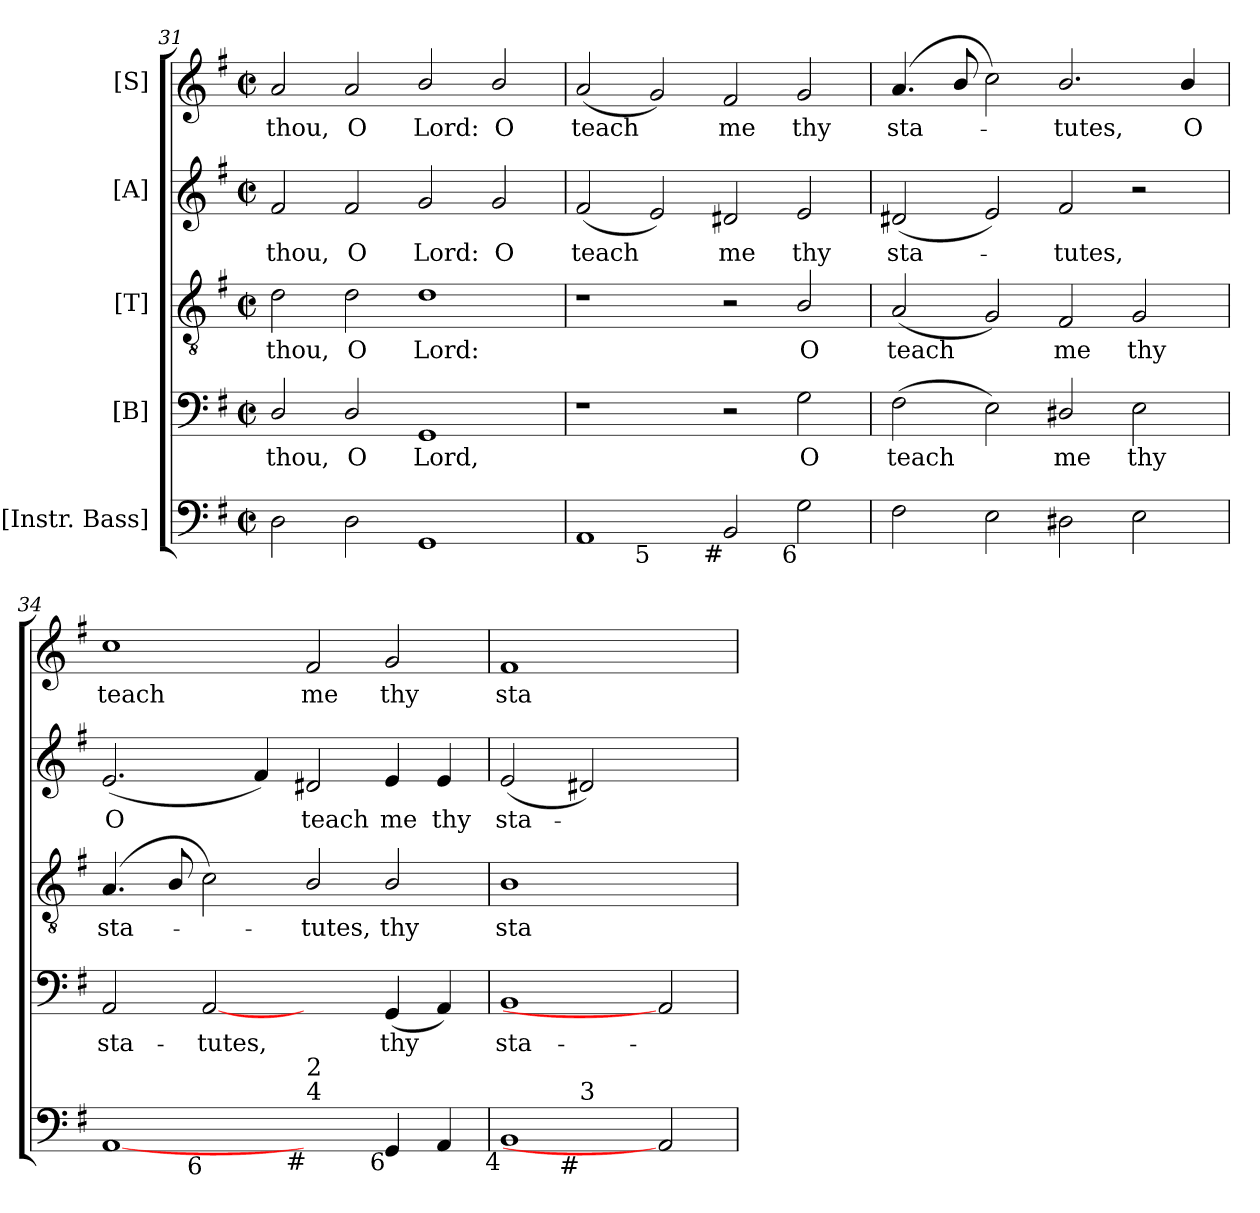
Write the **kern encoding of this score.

**kern	**kern	**text	**kern	**text	**kern	**text	**kern	**text
*part5	*part4	*part4	*part3	*part3	*part2	*part2	*part1	*part1
*staff5	*staff4	*staff4	*staff3	*staff3	*staff2	*staff2	*staff1	*staff1
*I"[Instr. Bass]	*I"[B]	*	*I"[T]	*	*I"[A]	*	*I"[S]	*
!!LO:LB:g=z
*clefF4	*clefF4	*	*clefGv2	*	*clefG2	*	*clefG2	*
*	*	*	*ITrd7c12	*	*	*	*	*
*k[f#]	*k[f#]	*	*k[f#]	*	*k[f#]	*	*k[f#]	*
*e:	*e:	*	*e:	*	*e:	*	*e:	*
*M2/2	*M2/2	*	*M2/2	*	*M2/2	*	*M2/2	*
*met(c|)	*met(c|)	*	*met(c|)	*	*met(c|)	*	*met(c|)	*
=31	=31	=31	=31	=31	=31	=31	=31	=31
!	!	!LO:LY:b:color=#000000	!	!	!	!	!	!
!	!	!	!	!LO:LY:b:color=#000000	!	!	!	!
!	!	!	!	!	!	!LO:LY:b:color=#000000	!	!
!	!	!	!	!	!	!	!	!LO:LY:b:color=#000000
2Di\	2Di/	thou,	2Di\	thou,	2f#i/	thou,	2ai/	thou,
!	!	!LO:LY:b:color=#000000	!	!	!	!	!	!
!	!	!	!	!LO:LY:b:color=#000000	!	!	!	!
!	!	!	!	!	!	!LO:LY:b:color=#000000	!	!
!	!	!	!	!	!	!	!	!LO:LY:b:color=#000000
2Di\	2Di/	O	2Di\	O	2f#i/	O	2ai/	O
!	!	!LO:LY:b:color=#000000	!	!	!	!	!	!
!	!	!	!	!LO:LY:b:color=#000000	!	!	!	!
!	!	!	!	!	!	!LO:LY:b:color=#000000	!	!
!	!	!	!	!	!	!	!	!LO:LY:b:color=#000000
1GGi	1GGi	Lord,	1Di	Lord:	2gi/	Lord:	2bi/	Lord:
!	!	!	!	!	!	!LO:LY:b:color=#000000	!	!
!	!	!	!	!	!	!	!	!LO:LY:b:color=#000000
.	.	.	.	.	2gi/	O	2bi/	O
=32	=32	=32	=32	=32	=32	=32	=32	=32
!	!	!	!	!	!	!LO:LY:b:color=#000000	!	!
!LO:TX:b:rj:t=6	!	!	!	!	!	!	!	!
!	!	!	!	!	!	!	!	!LO:LY:b:color=#000000
*^	*	*	*	*	*	*	*	*
1AAi	2ryy	1r	.	1r	.	(2f#i/	teach	(2ai/	teach
!	!LO:TX:b:rj:t=5	!	!	!	!	!	!	!	!
.	1.ryy	.	.	.	.	2ei/)	.	2gi/)	.
!	!	!	!	!	!	!	!LO:LY:b:color=#000000	!	!
!LO:TX:b:rj:t=#	!	!	!	!	!	!	!	!	!
!	!	!	!	!	!	!	!	!	!LO:LY:b:color=#000000
2BBi/	.	2r	.	2r	.	2d#Xi/	me	2f#i/	me
!	!	!	!LO:LY:b:color=#000000	!	!	!	!	!	!
!	!	!	!	!	!LO:LY:b:color=#000000	!	!	!	!
!	!	!	!	!	!	!	!LO:LY:b:color=#000000	!	!
!LO:TX:b:rj:t=6	!	!	!	!	!	!	!	!	!
!	!	!	!	!	!	!	!	!	!LO:LY:b:color=#000000
2Gi\	.	2Gi\	O	2BBi/	O	2ei/	thy	2gi/	thy
*v	*v	*	*	*	*	*	*	*	*
=33	=33	=33	=33	=33	=33	=33	=33	=33
*^	*	*	*	*	*	*	*	*
!	!	!	!LO:LY:b:color=#000000	!	!	!	!	!	!
*v	*v	*	*	*	*	*	*	*	*
*^	*	*	*	*	*	*	*	*
!	!	!	!	!	!LO:LY:b:color=#000000	!	!	!	!
*v	*v	*	*	*	*	*	*	*	*
*^	*	*	*	*	*	*	*	*
!	!	!	!	!	!	!	!LO:LY:b:color=#000000	!	!
*v	*v	*	*	*	*	*	*	*	*
*^	*	*	*	*	*	*	*	*
!LO:TX:b:rj:t=¿	!	!	!	!	!	!	!	!	!
!	!	!	!	!	!	!	!	!	!LO:LY:b:color=#000000
*v	*v	*	*	*	*	*	*	*	*
2F#i\	(2F#i\	teach	(2AAi/	teach	(2d#Xi/	sta-	(4.ai/	sta-
.	.	.	.	.	.	.	8bi/	.
2Ei\	2Ei\)	.	2GGi/)	.	2ei/)	.	2cci\)	.
!	!	!LO:LY:b:color=#000000	!	!	!	!	!	!
!	!	!	!	!LO:LY:b:color=#000000	!	!	!	!
!	!	!	!	!	!	!LO:LY:b:color=#000000	!	!
!	!	!	!	!	!	!	!	!LO:LY:b:color=#000000
2D#Xi\	2D#Xi/	me	2FF#i/	me	2f#i/	-tutes,	2.bi/	-tutes,
!	!	!LO:LY:b:color=#000000	!	!	!	!	!	!
!	!	!	!	!LO:LY:b:color=#000000	!	!	!	!
2Ei\	2Ei\	thy	2GGi/	thy	2r	.	.	.
!	!	!	!	!	!	!	!	!LO:LY:b:color=#000000
.	.	.	.	.	.	.	4bi/	O
=34	=34	=34	=34	=34	=34	=34	=34	=34
!	!	!LO:LY:b:color=#000000	!	!	!	!	!	!
!	!	!	!	!LO:LY:b:color=#000000	!	!	!	!
!	!	!	!	!	!	!LO:LY:b:color=#000000	!	!
!LO:TX:b:rj:t=5	!	!	!	!	!	!	!	!
!	!	!	!	!	!	!	!	!LO:LY:b:color=#000000
*^	*	*	*	*	*	*	*	*
[1AAi	2ryy	2AAi/	sta-	(4.AAi/	sta-	(2.ei/	O	1cci	teach
.	.	.	.	8BBi/	.	.	.	.	.
!	!LO:TX:b:rj:t=6	!	!	!	!	!	!	!	!
!	!	!	!LO:LY:b:color=#000000	!	!	!	!	!	!
.	1.ryy	[2AAi	-tutes,	2Ci\)	.	.	.	.	.
.	.	.	.	.	.	4f#i/)	.	.	.
!	!	!	!	!	!LO:LY:b:color=#000000	!	!	!	!
!	!	!	!	!	!	!	!LO:LY:b:color=#000000	!	!
!LO:TX:b:rj:t=#	!	!	!	!	!	!	!	!	!
!LO:TX:t=4	!	!	!	!	!	!	!	!	!
!LO:TX:t=2	!	!	!	!	!	!	!	!	!
!	!	!	!	!	!	!	!	!	!LO:LY:b:color=#000000
2ryy	.	2ryy	.	2BBi/	-tutes,	2d#Xi/	teach	2f#i/	me
!	!	!	!LO:LY:b:color=#000000	!	!	!	!	!	!
!	!	!	!	!	!LO:LY:b:color=#000000	!	!	!	!
!	!	!	!	!	!	!	!LO:LY:b:color=#000000	!	!
!LO:TX:b:rj:t=6	!	!	!	!	!	!	!	!	!
!	!	!	!	!	!	!	!	!	!LO:LY:b:color=#000000
4GGi/	.	(4GGi/	thy	2BBi/	thy	4ei/	me	2gi/	thy
!	!	!	!	!	!	!	!LO:LY:b:color=#000000	!	!
4AAi/	.	4AAi/)	.	.	.	4ei/	thy	.	.
=35	=35	=35	=35	=35	=35	=35	=35	=35	=35
!	!	!	!LO:LY:b:color=#000000	!	!	!	!	!	!
!	!	!	!	!	!LO:LY:b:color=#000000	!	!	!	!
!	!	!	!	!	!	!	!LO:LY:b:color=#000000	!	!
!LO:TX:b:rj:t=4	!	!	!	!	!	!	!	!	!
!	!	!	!	!	!	!	!	!	!LO:LY:b:color=#000000
1BBi	2ryy	1BBi	sta-	1BBi	sta-	(2ei/	sta-	1f#i	sta-
!	!LO:TX:b:rj:t=#	!	!	!	!	!	!	!	!
!	!LO:TX:t=3	!	!	!	!	!	!	!	!
.	1ryy	.	.	.	.	2d#Xi/)	.	.	.
2AAi]	.	2AAi]	.	2ryy	.	2ryy	.	2ryy	.
*v	*v	*	*	*	*	*	*	*	*
=	=	=	=	=	=	=	=	=
*-	*-	*-	*-	*-	*-	*-	*-	*-
